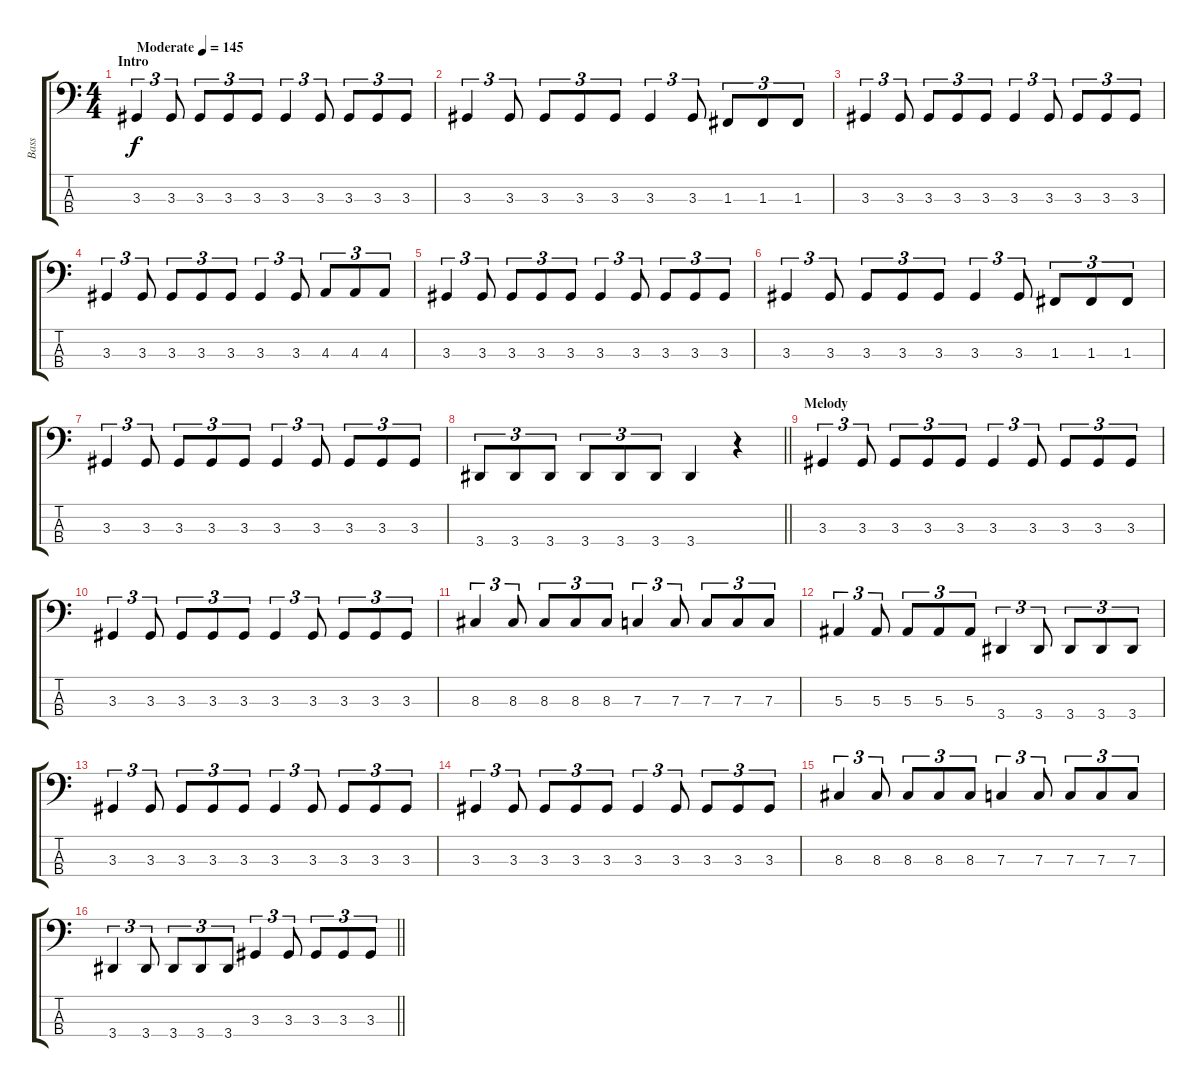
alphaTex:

\track ("Bass" "Bass") {instrument electricbasspick}
\staff {score tabs}
\tuning (Eb2 Bb1 F1 C1) {hide}
\ts (4 4)
\section ("" "Intro")
\tempo (145 "Moderate")
\clef f4
\ks c
3.3.4{tu (3 2) dy f instrument electricbasspick} 3.3.8{tu (3 2)} 3.3.8{tu (3 2)} 3.3.8{tu (3 2)} 3.3.8{tu (3 2)} 3.3.4{tu (3 2)} 3.3.8{tu (3 2)} 3.3.8{tu (3 2)} 3.3.8{tu (3 2)} 3.3.8{tu (3 2)} |
3.3.4{tu (3 2)} 3.3.8{tu (3 2)} 3.3.8{tu (3 2)} 3.3.8{tu (3 2)} 3.3.8{tu (3 2)} 3.3.4{tu (3 2)} 3.3.8{tu (3 2)} 1.3.8{tu (3 2)} 1.3.8{tu (3 2)} 1.3.8{tu (3 2)} |
3.3.4{tu (3 2)} 3.3.8{tu (3 2)} 3.3.8{tu (3 2)} 3.3.8{tu (3 2)} 3.3.8{tu (3 2)} 3.3.4{tu (3 2)} 3.3.8{tu (3 2)} 3.3.8{tu (3 2)} 3.3.8{tu (3 2)} 3.3.8{tu (3 2)} |
3.3.4{tu (3 2)} 3.3.8{tu (3 2)} 3.3.8{tu (3 2)} 3.3.8{tu (3 2)} 3.3.8{tu (3 2)} 3.3.4{tu (3 2)} 3.3.8{tu (3 2)} 4.3.8{tu (3 2)} 4.3.8{tu (3 2)} 4.3.8{tu (3 2)} |
3.3.4{tu (3 2)} 3.3.8{tu (3 2)} 3.3.8{tu (3 2)} 3.3.8{tu (3 2)} 3.3.8{tu (3 2)} 3.3.4{tu (3 2)} 3.3.8{tu (3 2)} 3.3.8{tu (3 2)} 3.3.8{tu (3 2)} 3.3.8{tu (3 2)} |
3.3.4{tu (3 2)} 3.3.8{tu (3 2)} 3.3.8{tu (3 2)} 3.3.8{tu (3 2)} 3.3.8{tu (3 2)} 3.3.4{tu (3 2)} 3.3.8{tu (3 2)} 1.3.8{tu (3 2)} 1.3.8{tu (3 2)} 1.3.8{tu (3 2)} |
3.3.4{tu (3 2)} 3.3.8{tu (3 2)} 3.3.8{tu (3 2)} 3.3.8{tu (3 2)} 3.3.8{tu (3 2)} 3.3.4{tu (3 2)} 3.3.8{tu (3 2)} 3.3.8{tu (3 2)} 3.3.8{tu (3 2)} 3.3.8{tu (3 2)} |
\barLineRight lightlight
3.4.8{tu (3 2)} 3.4.8{tu (3 2)} 3.4.8{tu (3 2)} 3.4.8{tu (3 2)} 3.4.8{tu (3 2)} 3.4.8{tu (3 2)} 3.4.4 r.4 |
\section ("" "Melody")
3.3.4{tu (3 2)} 3.3.8{tu (3 2)} 3.3.8{tu (3 2)} 3.3.8{tu (3 2)} 3.3.8{tu (3 2)} 3.3.4{tu (3 2)} 3.3.8{tu (3 2)} 3.3.8{tu (3 2)} 3.3.8{tu (3 2)} 3.3.8{tu (3 2)} |
3.3.4{tu (3 2)} 3.3.8{tu (3 2)} 3.3.8{tu (3 2)} 3.3.8{tu (3 2)} 3.3.8{tu (3 2)} 3.3.4{tu (3 2)} 3.3.8{tu (3 2)} 3.3.8{tu (3 2)} 3.3.8{tu (3 2)} 3.3.8{tu (3 2)} |
8.3.4{tu (3 2)} 8.3.8{tu (3 2)} 8.3.8{tu (3 2)} 8.3.8{tu (3 2)} 8.3.8{tu (3 2)} 7.3.4{tu (3 2)} 7.3.8{tu (3 2)} 7.3.8{tu (3 2)} 7.3.8{tu (3 2)} 7.3.8{tu (3 2)} |
5.3.4{tu (3 2)} 5.3.8{tu (3 2)} 5.3.8{tu (3 2)} 5.3.8{tu (3 2)} 5.3.8{tu (3 2)} 3.4.4{tu (3 2)} 3.4.8{tu (3 2)} 3.4.8{tu (3 2)} 3.4.8{tu (3 2)} 3.4.8{tu (3 2)} |
3.3.4{tu (3 2)} 3.3.8{tu (3 2)} 3.3.8{tu (3 2)} 3.3.8{tu (3 2)} 3.3.8{tu (3 2)} 3.3.4{tu (3 2)} 3.3.8{tu (3 2)} 3.3.8{tu (3 2)} 3.3.8{tu (3 2)} 3.3.8{tu (3 2)} |
3.3.4{tu (3 2)} 3.3.8{tu (3 2)} 3.3.8{tu (3 2)} 3.3.8{tu (3 2)} 3.3.8{tu (3 2)} 3.3.4{tu (3 2)} 3.3.8{tu (3 2)} 3.3.8{tu (3 2)} 3.3.8{tu (3 2)} 3.3.8{tu (3 2)} |
8.3.4{tu (3 2)} 8.3.8{tu (3 2)} 8.3.8{tu (3 2)} 8.3.8{tu (3 2)} 8.3.8{tu (3 2)} 7.3.4{tu (3 2)} 7.3.8{tu (3 2)} 7.3.8{tu (3 2)} 7.3.8{tu (3 2)} 7.3.8{tu (3 2)} |
\barLineRight lightlight
3.4.4{tu (3 2)} 3.4.8{tu (3 2)} 3.4.8{tu (3 2)} 3.4.8{tu (3 2)} 3.4.8{tu (3 2)} 3.3.4{tu (3 2)} 3.3.8{tu (3 2)} 3.3.8{tu (3 2)} 3.3.8{tu (3 2)} 3.3.8{tu (3 2)}
